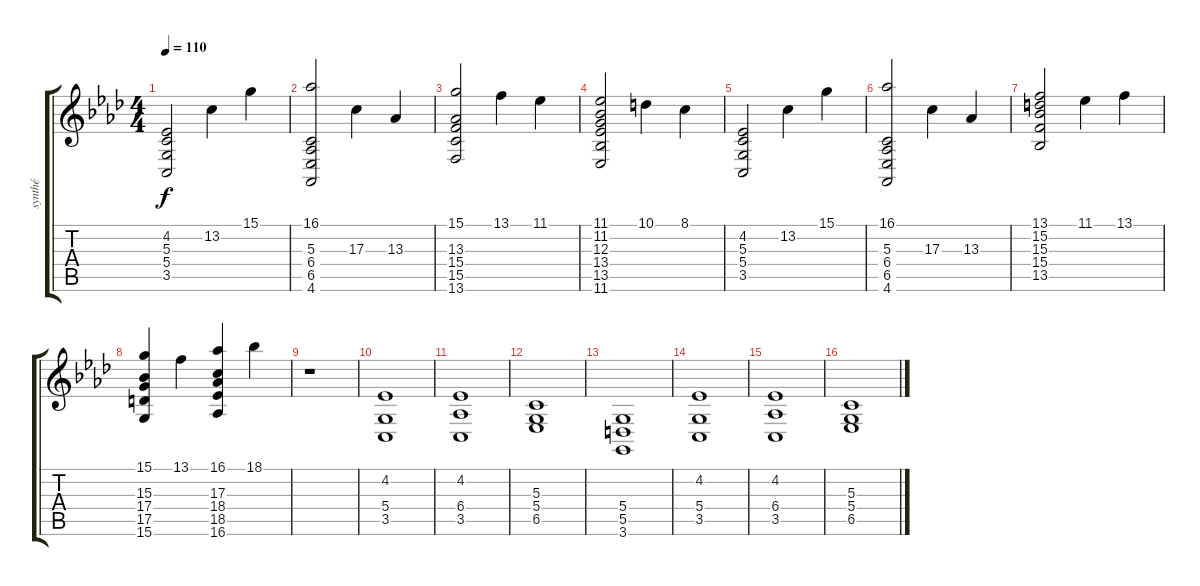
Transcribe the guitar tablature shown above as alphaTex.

\track ("synthé" "synthé") {instrument stringensemble1}
\staff {score tabs}
\tuning (E4 B3 G3 D3 A2 E2) {hide}
\ts (4 4)
\tempo 110
\clef g2
\ks fminor
(4.2 5.3 5.4 3.5).2{dy f volume 12} 13.2.4 15.1.4 |
(16.1 5.3 6.4 6.5 4.6).2 17.3.4 13.3.4 |
(15.1 13.3 15.4 15.5 13.6).2 13.1.4 11.1.4 |
(11.1 11.2 12.3 13.4 13.5 11.6).2 10.1.4 8.1.4 |
(4.2 5.3 5.4 3.5).2{volume 12} 13.2.4 15.1.4 |
(16.1 5.3 6.4 6.5 4.6).2 17.3.4 13.3.4 |
(13.1 15.2 15.3 15.4 13.5).2 11.1.4 13.1.4 |
(15.1 15.3 17.4 17.5 15.6).4 13.1.4 (16.1 17.3 18.4 18.5 16.6).4 18.1.4 |
r.1 |
(4.2 5.4 3.5).1{volume 9 instrument stringensemble1} |
(4.2 6.4 3.5).1 |
(5.3 5.4 6.5).1 |
(5.4 5.5 3.6).1 |
(4.2 5.4 3.5).1{volume 9 instrument stringensemble1} |
(4.2 6.4 3.5).1 |
(5.3 5.4 6.5).1
